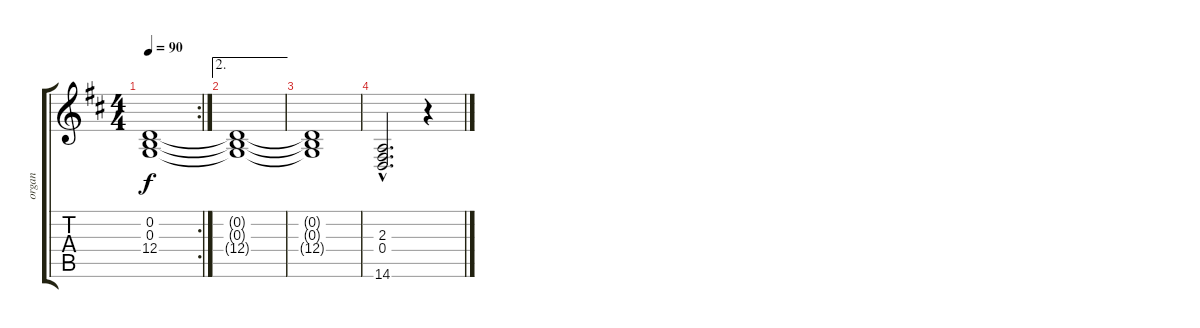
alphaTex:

\track ("organ" "organ") {instrument rockorgan}
\staff {score tabs}
\tuning (E4 B3 G3 D3 A2 E2) {hide}
\rc 2
\ts (4 4)
\tempo 90
\clef g2
\ks d
(0.2{t} 0.3{t} 12.4{t}).1{dy f} |
\ae 2
(0.2{t} 0.3{t} 12.4{t}).1 |
(0.2{t} 0.3{t} 12.4{t}).1 |
(2.3{hac} 0.4{hac} 14.6{hac}).2{d} r.4
